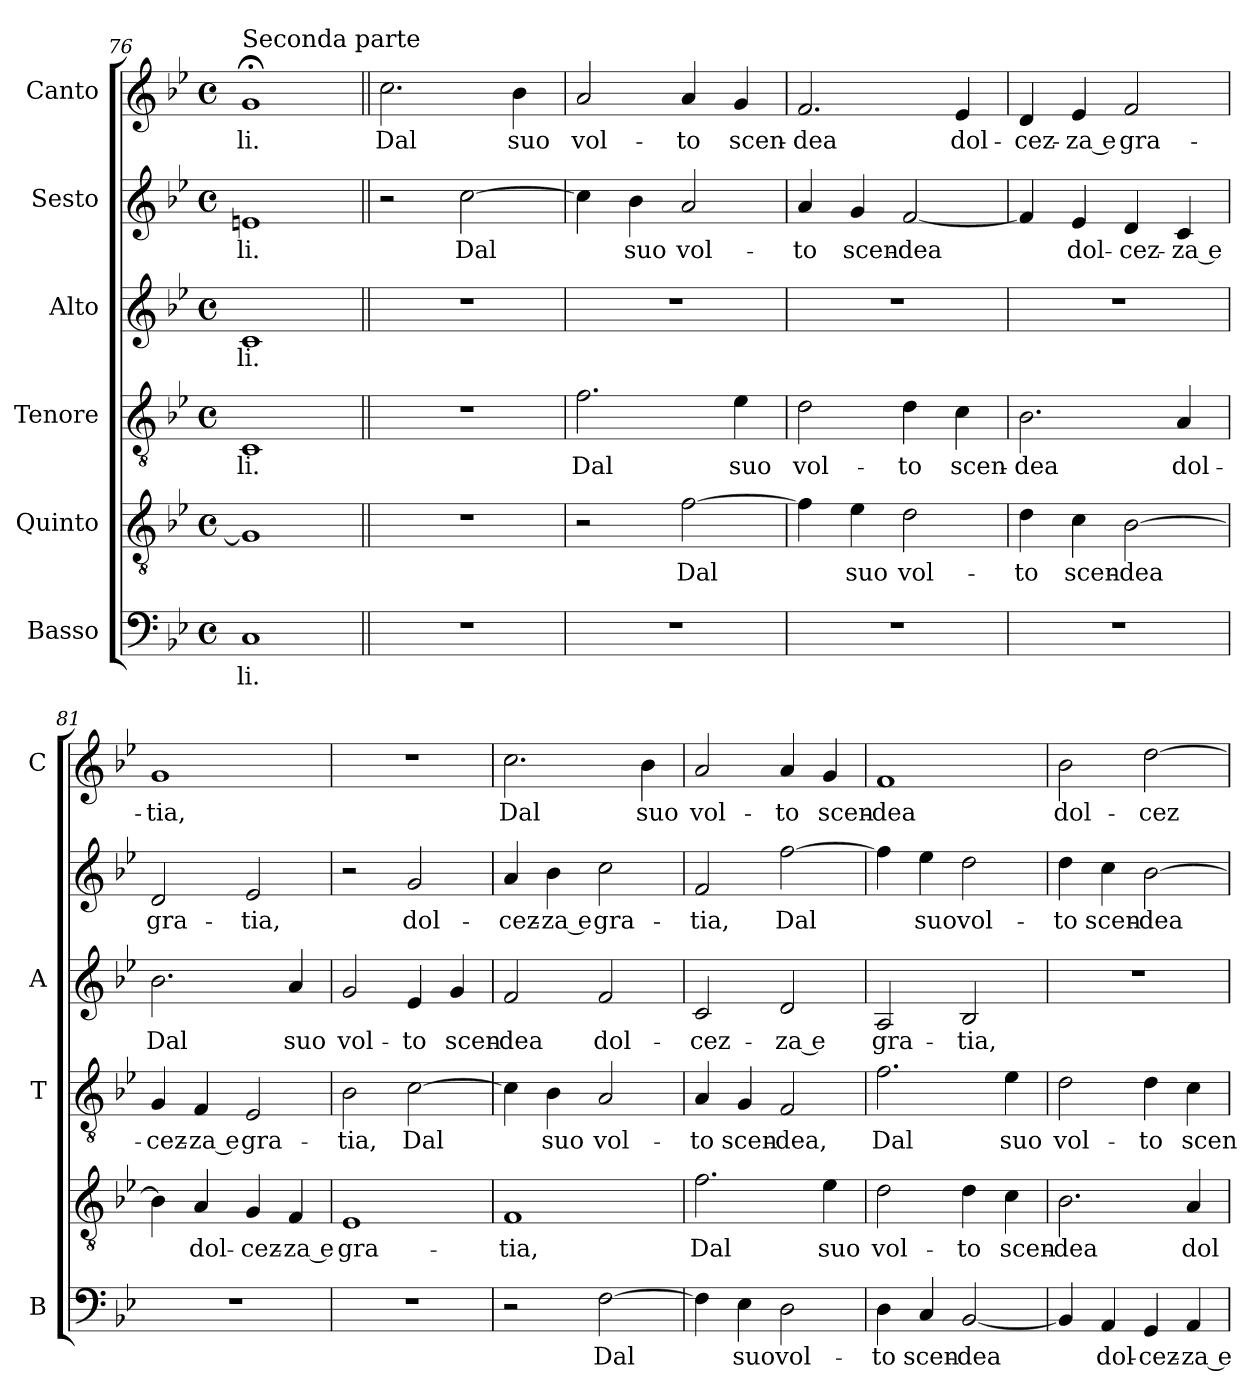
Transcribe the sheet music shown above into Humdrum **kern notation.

**kern	**text	**kern	**text	**kern	**text	**kern	**text	**kern	**text	**kern	**text
*part6	*part6	*part5	*part5	*part4	*part4	*part3	*part3	*part2	*part2	*part1	*part1
*staff6	*staff6	*staff5	*staff5	*staff4	*staff4	*staff3	*staff3	*staff2	*staff2	*staff1	*staff1
*I"Basso	*	*I"Quinto	*	*I"Tenore	*	*I"Alto	*	*I"Sesto	*	*I"Canto	*
*I'B	*	*	*	*I'T	*	*I'A	*	*	*	*I'C	*
*clefF4	*	*clefGv2	*	*clefGv2	*	*clefG2	*	*clefG2	*	*clefG2	*
*k[b-e-]	*	*k[b-e-]	*	*k[b-e-]	*	*k[b-e-]	*	*k[b-e-]	*	*k[b-e-]	*
*B-:	*	*B-:	*	*B-:	*	*B-:	*	*B-:	*	*B-:	*
*M4/4	*	*M4/4	*	*M4/4	*	*M4/4	*	*M4/4	*	*M4/4	*
*met(c)	*	*met(c)	*	*met(c)	*	*met(c)	*	*met(c)	*	*met(c)	*
=76	=76	=76	=76	=76	=76	=76	=76	=76	=76	=76	=76
!	!	!	!	!	!	!	!	!	!	!LO:TX:a:t=Seconda parte	!
!	!LO:LY:b	!	!	!	!LO:LY:b	!	!LO:LY:b	!	!LO:LY:b	!	!LO:LY:b
1C	-li.	1G]	.	1C	-li.	1c	-li.	1en	-li.	1g;<	-li.
=77||	=77||	=77||	=77||	=77||	=77||	=77||	=77||	=77||	=77||	=77||	=77||
!	!	!	!	!	!	!	!	!	!	!	!LO:LY:b
1r	.	1r	.	1r	.	1r	.	2r	.	2.cc\	Dal
!	!	!	!	!	!	!	!	!	!LO:LY:b	!	!
.	.	.	.	.	.	.	.	[2cc\	Dal	.	.
!	!	!	!	!	!	!	!	!	!	!	!LO:LY:b
.	.	.	.	.	.	.	.	.	.	4b-\	suo
=78	=78	=78	=78	=78	=78	=78	=78	=78	=78	=78	=78
!	!	!	!	!	!LO:LY:b	!	!	!	!	!	!LO:LY:b
1r	.	2r	.	2.f\	Dal	1r	.	4cc\]	.	2a/	vol-
!	!	!	!	!	!	!	!	!	!LO:LY:b	!	!
.	.	.	.	.	.	.	.	4b-\	suo	.	.
!	!	!	!LO:LY:b	!	!	!	!	!	!LO:LY:b	!	!LO:LY:b
.	.	[2f\	Dal	.	.	.	.	2a/	vol-	4a/	-to
!	!	!	!	!	!LO:LY:b	!	!	!	!	!	!LO:LY:b
.	.	.	.	4e-\	suo	.	.	.	.	4g/	scen-
=79	=79	=79	=79	=79	=79	=79	=79	=79	=79	=79	=79
!	!	!	!	!	!LO:LY:b	!	!	!	!LO:LY:b	!	!LO:LY:b
1r	.	4f\]	.	2d\	vol-	1r	.	4a/	-to	2.f/	-dea
!	!	!	!LO:LY:b	!	!	!	!	!	!LO:LY:b	!	!
.	.	4e-\	suo	.	.	.	.	4g/	scen-	.	.
!	!	!	!LO:LY:b	!	!LO:LY:b	!	!	!	!LO:LY:b	!	!
.	.	2d\	vol-	4d\	-to	.	.	[2f/	-dea	.	.
!	!	!	!	!	!LO:LY:b	!	!	!	!	!	!LO:LY:b
.	.	.	.	4c\	scen-	.	.	.	.	4e-/	dol-
=80	=80	=80	=80	=80	=80	=80	=80	=80	=80	=80	=80
!	!	!	!LO:LY:b	!	!LO:LY:b	!	!	!	!	!	!LO:LY:b
1r	.	4d\	-to	2.B-\	-dea	1r	.	4f/]	.	4d/	-cez-
!	!	!	!LO:LY:b	!	!	!	!	!	!LO:LY:b	!	!LO:LY:b
.	.	4c\	scen-	.	.	.	.	4e-/	dol-	4e-/	-za e
!	!	!	!LO:LY:b	!	!	!	!	!	!LO:LY:b	!	!LO:LY:b
.	.	[2B-\	-dea	.	.	.	.	4d/	-cez-	2f/	gra-
!	!	!	!	!	!LO:LY:b	!	!	!	!LO:LY:b	!	!
.	.	.	.	4A/	dol-	.	.	4c/	-za e	.	.
=81	=81	=81	=81	=81	=81	=81	=81	=81	=81	=81	=81
!	!	!	!	!	!LO:LY:b	!	!LO:LY:b	!	!LO:LY:b	!	!LO:LY:b
1r	.	4B-\]	.	4G/	-cez-	2.b-\	Dal	2d/	gra-	1g	-tia,
!	!	!	!LO:LY:b	!	!LO:LY:b	!	!	!	!	!	!
.	.	4A/	dol-	4F/	-za e	.	.	.	.	.	.
!	!	!	!LO:LY:b	!	!LO:LY:b	!	!	!	!LO:LY:b	!	!
.	.	4G/	-cez-	2E-/	gra-	.	.	2e-/	-tia,	.	.
!	!	!	!LO:LY:b	!	!	!	!LO:LY:b	!	!	!	!
.	.	4F/	-za e	.	.	4a/	suo	.	.	.	.
!!LO:PB:g=z
=82	=82	=82	=82	=82	=82	=82	=82	=82	=82	=82	=82
!	!	!	!LO:LY:b	!	!LO:LY:b	!	!LO:LY:b	!	!	!	!
1r	.	1E-	gra-	2B-\	-tia,	2g/	vol-	2r	.	1r	.
!	!	!	!	!	!LO:LY:b	!	!LO:LY:b	!	!LO:LY:b	!	!
.	.	.	.	[2c\	Dal	4e-/	-to	2g/	dol-	.	.
!	!	!	!	!	!	!	!LO:LY:b	!	!	!	!
.	.	.	.	.	.	4g/	scen-	.	.	.	.
=83	=83	=83	=83	=83	=83	=83	=83	=83	=83	=83	=83
!	!	!	!LO:LY:b	!	!	!	!LO:LY:b	!	!LO:LY:b	!	!LO:LY:b
2r	.	1F	-tia,	4c\]	.	2f/	-dea	4a/	-cez-	2.cc\	Dal
!	!	!	!	!	!LO:LY:b	!	!	!	!LO:LY:b	!	!
.	.	.	.	4B-\	suo	.	.	4b-\	-za e	.	.
!	!LO:LY:b	!	!	!	!LO:LY:b	!	!LO:LY:b	!	!LO:LY:b	!	!
[2F\	Dal	.	.	2A/	vol-	2f/	dol-	2cc\	gra-	.	.
!	!	!	!	!	!	!	!	!	!	!	!LO:LY:b
.	.	.	.	.	.	.	.	.	.	4b-\	suo
=84	=84	=84	=84	=84	=84	=84	=84	=84	=84	=84	=84
!	!	!	!LO:LY:b	!	!LO:LY:b	!	!LO:LY:b	!	!LO:LY:b	!	!LO:LY:b
4F\]	.	2.f\	Dal	4A/	-to	2c/	-cez-	2f/	-tia,	2a/	vol-
!	!LO:LY:b	!	!	!	!LO:LY:b	!	!	!	!	!	!
4E-\	suo	.	.	4G/	scen-	.	.	.	.	.	.
!	!LO:LY:b	!	!	!	!LO:LY:b	!	!LO:LY:b	!	!LO:LY:b	!	!LO:LY:b
2D\	vol-	.	.	2F/	-dea,	2d/	-za e	[2ff\	Dal	4a/	-to
!	!	!	!LO:LY:b	!	!	!	!	!	!	!	!LO:LY:b
.	.	4e-\	suo	.	.	.	.	.	.	4g/	scen-
=85	=85	=85	=85	=85	=85	=85	=85	=85	=85	=85	=85
!	!LO:LY:b	!	!LO:LY:b	!	!LO:LY:b	!	!LO:LY:b	!	!	!	!LO:LY:b
4D\	-to	2d\	vol-	2.f\	Dal	2A/	gra-	4ff\]	.	1f	-dea
!	!LO:LY:b	!	!	!	!	!	!	!	!LO:LY:b	!	!
4C/	scen-	.	.	.	.	.	.	4ee-\	suo	.	.
!	!LO:LY:b	!	!LO:LY:b	!	!	!	!LO:LY:b	!	!LO:LY:b	!	!
[2BB-/	-dea	4d\	-to	.	.	2B-/	-tia,	2dd\	vol-	.	.
!	!	!	!LO:LY:b	!	!LO:LY:b	!	!	!	!	!	!
.	.	4c\	scen-	4e-\	suo	.	.	.	.	.	.
=86	=86	=86	=86	=86	=86	=86	=86	=86	=86	=86	=86
!	!	!	!LO:LY:b	!	!LO:LY:b	!	!	!	!LO:LY:b	!	!LO:LY:b
4BB-/]	.	2.B-\	-dea	2d\	vol-	1r	.	4dd\	-to	2b-\	dol-
!	!LO:LY:b	!	!	!	!	!	!	!	!LO:LY:b	!	!
4AA/	dol-	.	.	.	.	.	.	4cc\	scen-	.	.
!	!LO:LY:b	!	!	!	!LO:LY:b	!	!	!	!LO:LY:b	!	!LO:LY:b
4GG/	-cez-	.	.	4d\	-to	.	.	[2b-\	-dea	[2dd\	-cez-
!	!LO:LY:b	!	!LO:LY:b	!	!LO:LY:b	!	!	!	!	!	!
4AA/	-za e	4A/	dol-	4c\	scen-	.	.	.	.	.	.
=	=	=	=	=	=	=	=	=	=	=	=
*-	*-	*-	*-	*-	*-	*-	*-	*-	*-	*-	*-
